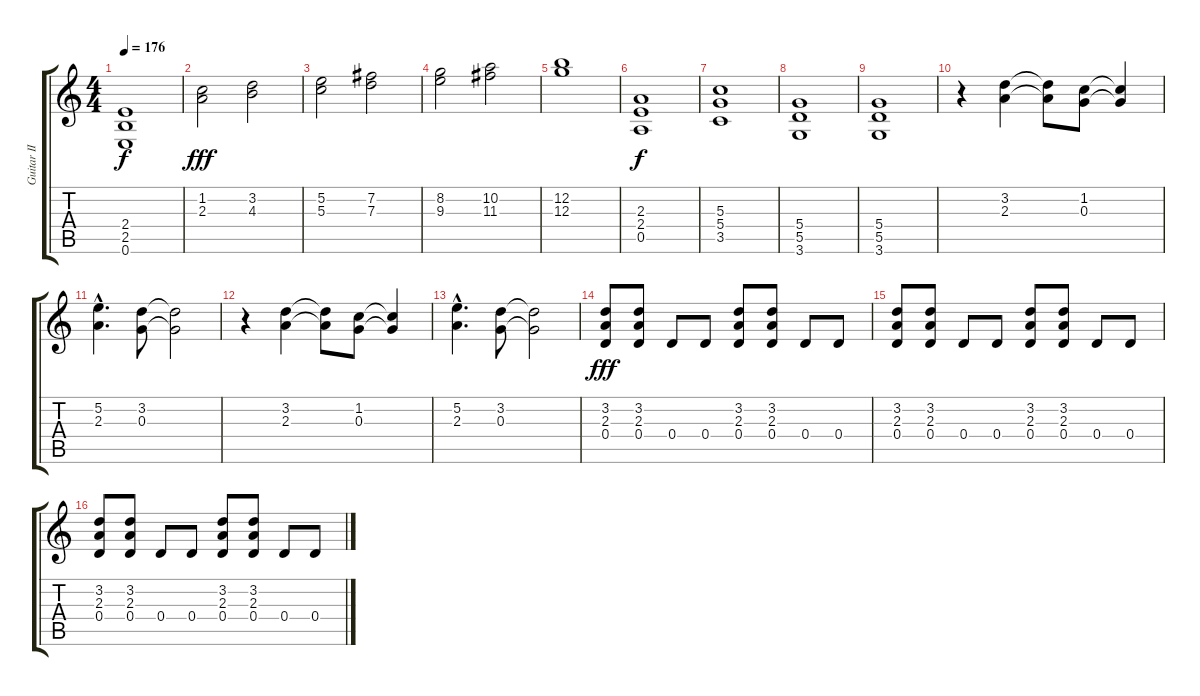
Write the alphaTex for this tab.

\track ("Guitar II" "Guitar II") {instrument distortionguitar}
\staff {score tabs}
\tuning (E4 B3 G3 D3 A2 E2) {hide}
\ts (4 4)
\tempo 176
\clef g2
\ks c
(2.4 2.5 0.6).1{dy f} |
(1.2 2.3).2{dy fff} (3.2 4.3).2 |
(5.2 5.3).2 (7.2 7.3).2 |
(8.2 9.3).2 (10.2 11.3).2 |
(12.2 12.3).1 |
(2.3 2.4 0.5).1{dy f} |
(5.3 5.4 3.5).1 |
(5.4 5.5 3.6).1 |
(5.4 5.5 3.6).1 |
r.4 (3.2 2.3).4 (3.2{t} 2.3{t}).8 (1.2 0.3).8 (1.2{t} 0.3{t}).4 |
(5.2{hac} 2.3{hac}).4{d} (3.2 0.3).8 (3.2{t} 0.3{t}).2 |
r.4 (3.2 2.3).4 (3.2{t} 2.3{t}).8 (1.2 0.3).8 (1.2{t} 0.3{t}).4 |
(5.2{hac} 2.3{hac}).4{d} (3.2 0.3).8 (3.2{t} 0.3{t}).2 |
(3.2 2.3 0.4).8{dy fff} (3.2 2.3 0.4).8 0.4.8 0.4.8 (3.2 2.3 0.4).8 (3.2 2.3 0.4).8 0.4.8 0.4.8 |
(3.2 2.3 0.4).8 (3.2 2.3 0.4).8 0.4.8 0.4.8 (3.2 2.3 0.4).8 (3.2 2.3 0.4).8 0.4.8 0.4.8 |
(3.2 2.3 0.4).8 (3.2 2.3 0.4).8 0.4.8 0.4.8 (3.2 2.3 0.4).8 (3.2 2.3 0.4).8 0.4.8 0.4.8
